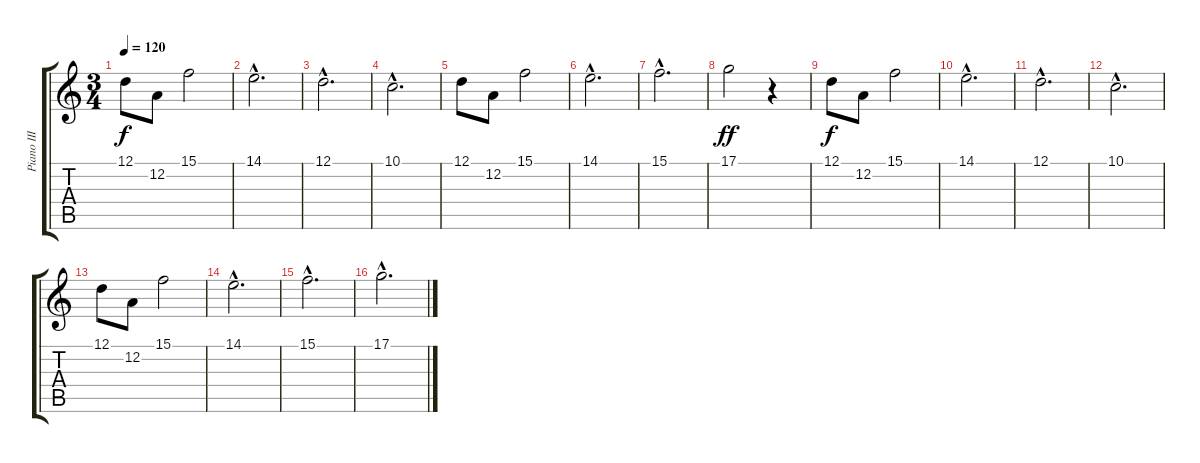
\track ("Piano III" "Piano III") {instrument acousticgrandpiano}
\staff {score tabs}
\tuning (D4 A3 F3 C3 G2 D2) {hide}
\ts (3 4)
\tempo 120
\clef g2
\ks c
12.1.8{dy f} 12.2.8 15.1.2 |
14.1{hac}.2{d} |
12.1{hac}.2{d} |
10.1{hac}.2{d} |
12.1.8 12.2.8 15.1.2 |
14.1{hac}.2{d} |
15.1{hac}.2{d} |
17.1.2{dy ff} r.4 |
12.1.8{dy f} 12.2.8 15.1.2 |
14.1{hac}.2{d} |
12.1{hac}.2{d} |
10.1{hac}.2{d} |
12.1.8 12.2.8 15.1.2 |
14.1{hac}.2{d} |
15.1{hac}.2{d} |
17.1{hac}.2{d}
